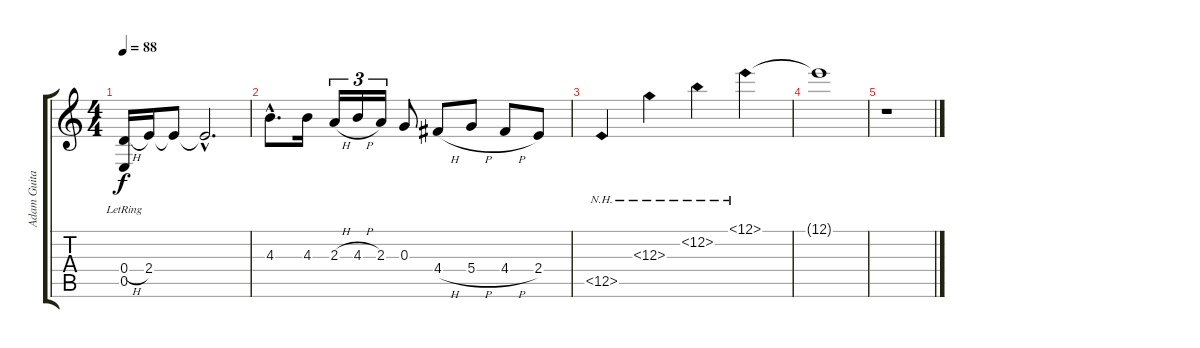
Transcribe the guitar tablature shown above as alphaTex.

\track ("Adam Guitar jazz" "Adam Guita") {instrument electricguitarjazz}
\staff {score tabs}
\tuning (E4 B3 G3 D3 E2 B1) {hide}
\ts (4 4)
\tempo 88
\clef g2
\ks c
(0.4{h} 0.5{lr}).16{dy f} 2.4.16 2.4{t}.8 2.4{hac t}.2{d} |
4.3{hac}.8{d} 4.3.16 2.3{h}.16{tu (3 2)} 4.3{h}.16{tu (3 2)} 2.3.16{tu (3 2)} 0.3.8 4.4{h}.8 5.4{h}.8 4.4{h}.8 2.4.8 |
12.5{nh}.4 12.3{nh}.4 12.2{nh}.4 12.1{nh}.4 |
12.1{t}.1 |
r.1
